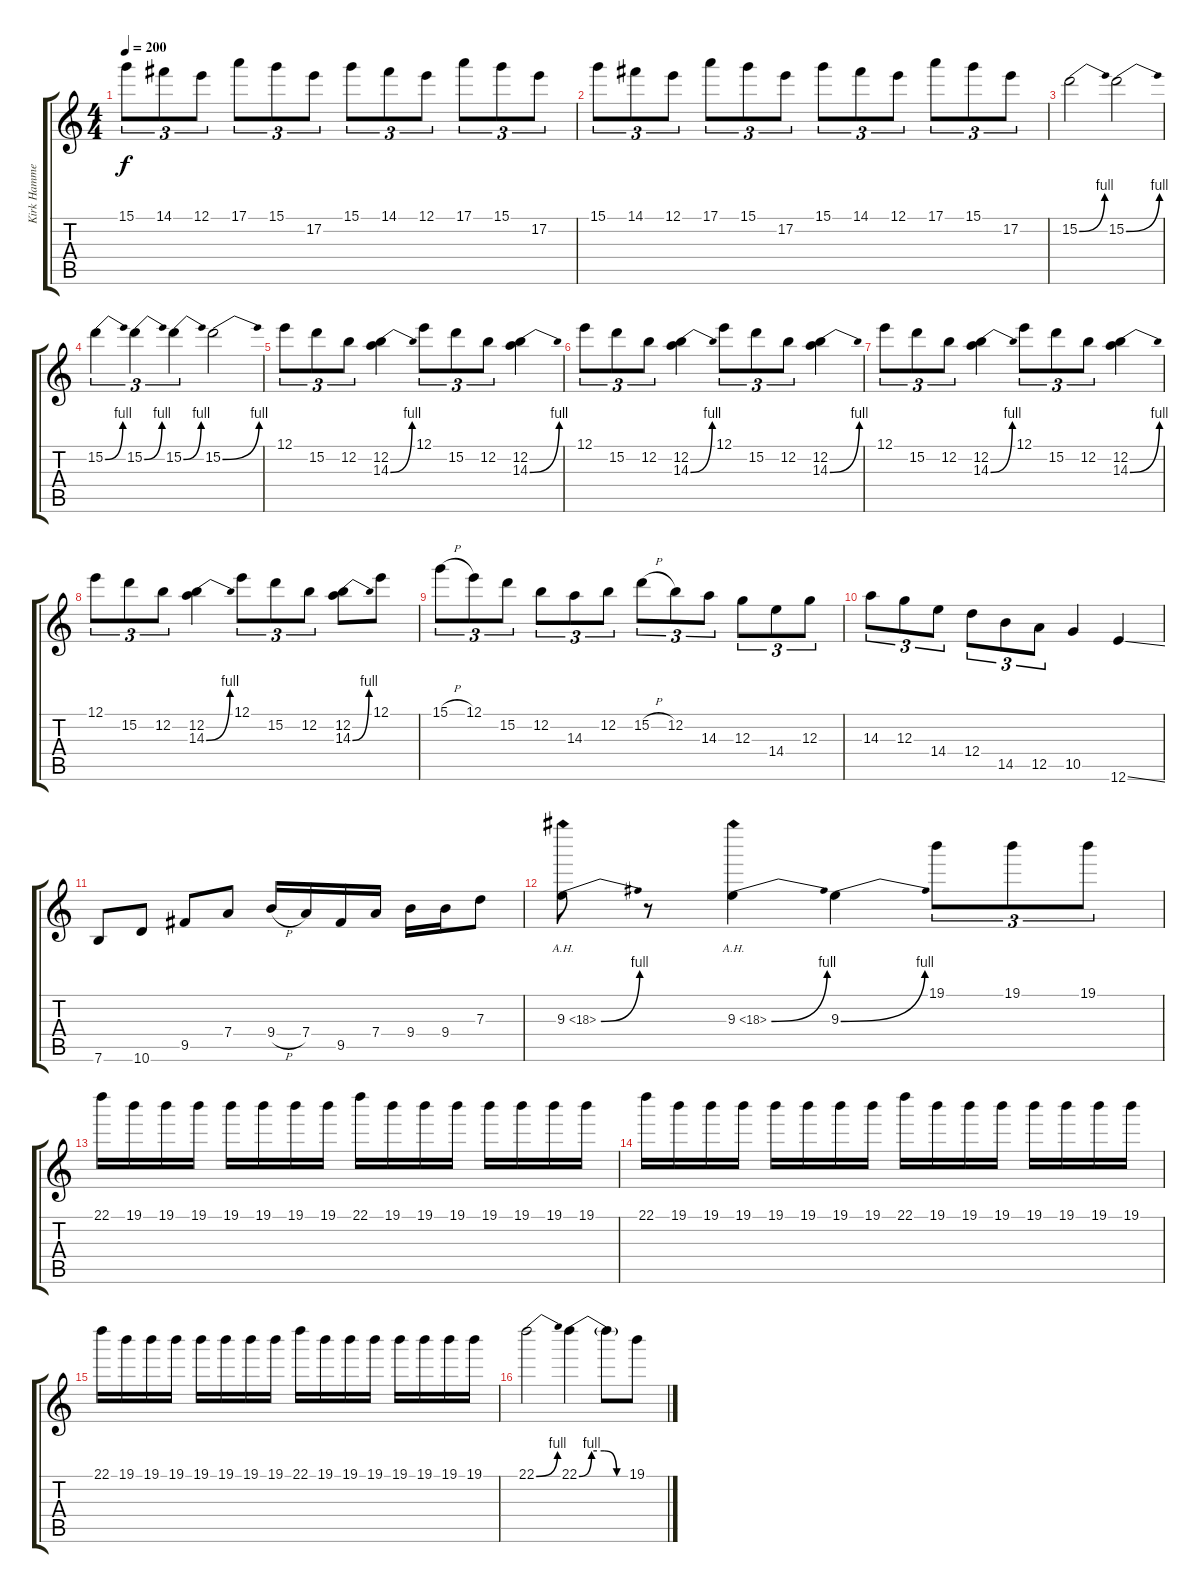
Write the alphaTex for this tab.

\track ("Kirk Hammet" "Kirk Hamme") {instrument distortionguitar}
\staff {score tabs}
\tuning (E4 B3 G3 D3 A2 E2) {hide}
\ts (4 4)
\tempo 200
\clef g2
\ks c
15.1.8{tu (3 2) dy f} 14.1.8{tu (3 2)} 12.1.8{tu (3 2)} 17.1.8{tu (3 2)} 15.1.8{tu (3 2)} 17.2.8{tu (3 2)} 15.1.8{tu (3 2)} 14.1.8{tu (3 2)} 12.1.8{tu (3 2)} 17.1.8{tu (3 2)} 15.1.8{tu (3 2)} 17.2.8{tu (3 2)} |
15.1.8{tu (3 2)} 14.1.8{tu (3 2)} 12.1.8{tu (3 2)} 17.1.8{tu (3 2)} 15.1.8{tu (3 2)} 17.2.8{tu (3 2)} 15.1.8{tu (3 2)} 14.1.8{tu (3 2)} 12.1.8{tu (3 2)} 17.1.8{tu (3 2)} 15.1.8{tu (3 2)} 17.2.8{tu (3 2)} |
15.2{be (bend 0 0 60 4)}.2 15.2{be (bend 0 0 60 4)}.2 |
15.2{be (bend 0 0 60 4)}.4{tu (3 2)} 15.2{be (bend 0 0 60 4)}.4{tu (3 2)} 15.2{be (bend 0 0 60 4)}.4{tu (3 2)} 15.2{be (bend 0 0 60 4)}.2 |
12.1.8{tu (3 2)} 15.2.8{tu (3 2)} 12.2.8{tu (3 2)} (12.2 14.3{be (bend 0 0 60 4)}).4 12.1.8{tu (3 2)} 15.2.8{tu (3 2)} 12.2.8{tu (3 2)} (12.2 14.3{be (bend 0 0 60 4)}).4 |
12.1.8{tu (3 2)} 15.2.8{tu (3 2)} 12.2.8{tu (3 2)} (12.2 14.3{be (bend 0 0 60 4)}).4 12.1.8{tu (3 2)} 15.2.8{tu (3 2)} 12.2.8{tu (3 2)} (12.2 14.3{be (bend 0 0 60 4)}).4 |
12.1.8{tu (3 2)} 15.2.8{tu (3 2)} 12.2.8{tu (3 2)} (12.2 14.3{be (bend 0 0 60 4)}).4 12.1.8{tu (3 2)} 15.2.8{tu (3 2)} 12.2.8{tu (3 2)} (12.2 14.3{be (bend 0 0 60 4)}).4 |
12.1.8{tu (3 2)} 15.2.8{tu (3 2)} 12.2.8{tu (3 2)} (12.2 14.3{be (bend 0 0 60 4)}).4 12.1.8{tu (3 2)} 15.2.8{tu (3 2)} 12.2.8{tu (3 2)} (12.2 14.3{be (bend 0 0 60 4)}).8 12.1.8 |
15.1{h}.8{tu (3 2)} 12.1.8{tu (3 2)} 15.2.8{tu (3 2)} 12.2.8{tu (3 2)} 14.3.8{tu (3 2)} 12.2.8{tu (3 2)} 15.2{h}.8{tu (3 2)} 12.2.8{tu (3 2)} 14.3.8{tu (3 2)} 12.3.8{tu (3 2)} 14.4.8{tu (3 2)} 12.3.8{tu (3 2)} |
14.3.8{tu (3 2)} 12.3.8{tu (3 2)} 14.4.8{tu (3 2)} 12.4.8{tu (3 2)} 14.5.8{tu (3 2)} 12.5.8{tu (3 2)} 10.5.4 12.6{ss}.4 |
7.6.8 10.6.8 9.5.8 7.4.8 9.4{h}.16 7.4.16 9.5.16 7.4.16 9.4.16 9.4.16 7.3.8 |
9.3{be (bend 0 0 60 4) ah 9}.8 r.8 9.3{be (bend 0 0 60 4) ah 9}.4 9.3{be (bend 0 0 60 4)}.4 19.1.8{tu (3 2)} 19.1.8{tu (3 2)} 19.1.8{tu (3 2)} |
22.1.16 19.1.16 19.1.16 19.1.16 19.1.16 19.1.16 19.1.16 19.1.16 22.1.16 19.1.16 19.1.16 19.1.16 19.1.16 19.1.16 19.1.16 19.1.16 |
22.1.16 19.1.16 19.1.16 19.1.16 19.1.16 19.1.16 19.1.16 19.1.16 22.1.16 19.1.16 19.1.16 19.1.16 19.1.16 19.1.16 19.1.16 19.1.16 |
22.1.16 19.1.16 19.1.16 19.1.16 19.1.16 19.1.16 19.1.16 19.1.16 22.1.16 19.1.16 19.1.16 19.1.16 19.1.16 19.1.16 19.1.16 19.1.16 |
22.1{be (bend 0 0 60 4)}.2 22.1{be (custom 0 0 15 4 30 4 45 0 60 0)}.4 22.1{t}.8 19.1.8
